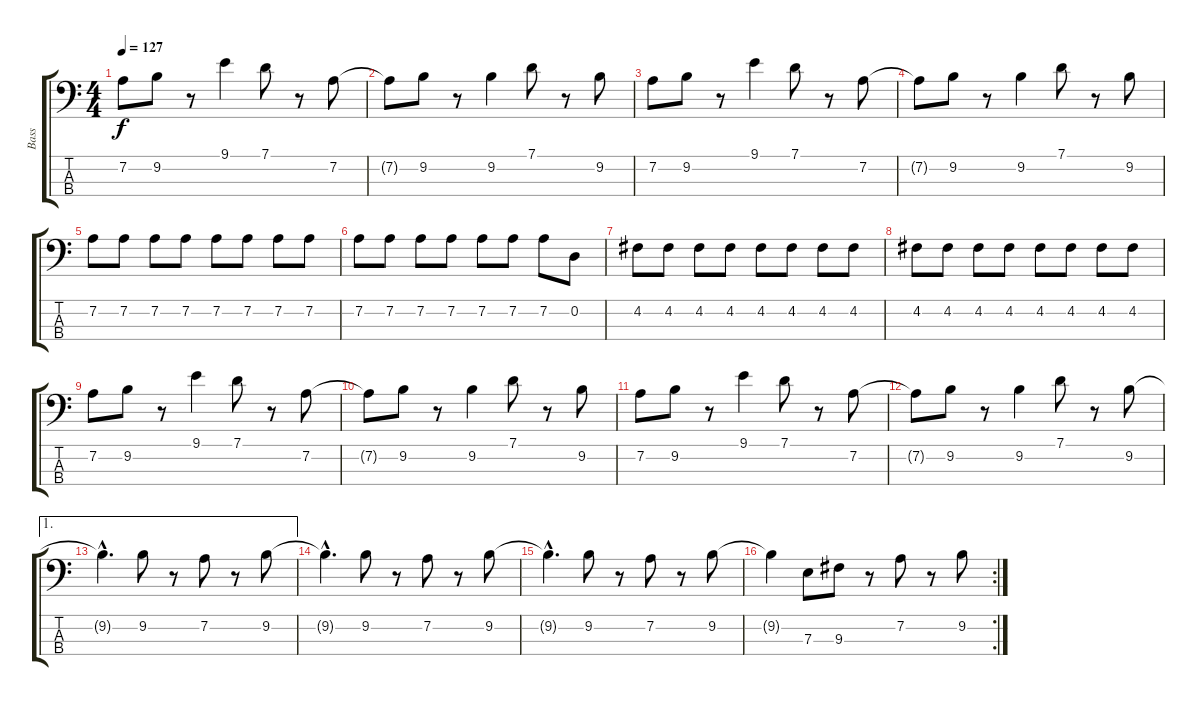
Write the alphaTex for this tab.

\track ("Bass" "Bass") {instrument electricbassfinger}
\staff {score tabs}
\tuning (G2 D2 A1 E1) {hide}
\ts (4 4)
\tempo 127
\clef f4
\ks c
7.2.8{dy f} 9.2.8 r.8 9.1.4 7.1.8 r.8 7.2.8 |
7.2{t}.8 9.2.8 r.8 9.2.4 7.1.8 r.8 9.2.8 |
7.2.8 9.2.8 r.8 9.1.4 7.1.8 r.8 7.2.8 |
7.2{t}.8 9.2.8 r.8 9.2.4 7.1.8 r.8 9.2.8 |
7.2.8 7.2.8 7.2.8 7.2.8 7.2.8 7.2.8 7.2.8 7.2.8 |
7.2.8 7.2.8 7.2.8 7.2.8 7.2.8 7.2.8 7.2.8 0.2.8 |
4.2.8 4.2.8 4.2.8 4.2.8 4.2.8 4.2.8 4.2.8 4.2.8 |
4.2.8 4.2.8 4.2.8 4.2.8 4.2.8 4.2.8 4.2.8 4.2.8 |
7.2.8 9.2.8 r.8 9.1.4 7.1.8 r.8 7.2.8 |
7.2{t}.8 9.2.8 r.8 9.2.4 7.1.8 r.8 9.2.8 |
7.2.8 9.2.8 r.8 9.1.4 7.1.8 r.8 7.2.8 |
7.2{t}.8 9.2.8 r.8 9.2.4 7.1.8 r.8 9.2.8 |
\ae 1
9.2{hac t}.4{d} 9.2.8 r.8 7.2.8 r.8 9.2.8 |
9.2{hac t}.4{d} 9.2.8 r.8 7.2.8 r.8 9.2.8 |
9.2{hac t}.4{d} 9.2.8 r.8 7.2.8 r.8 9.2.8 |
\rc 2
9.2{t}.4 7.3.8 9.3.8 r.8 7.2.8 r.8 9.2.8
